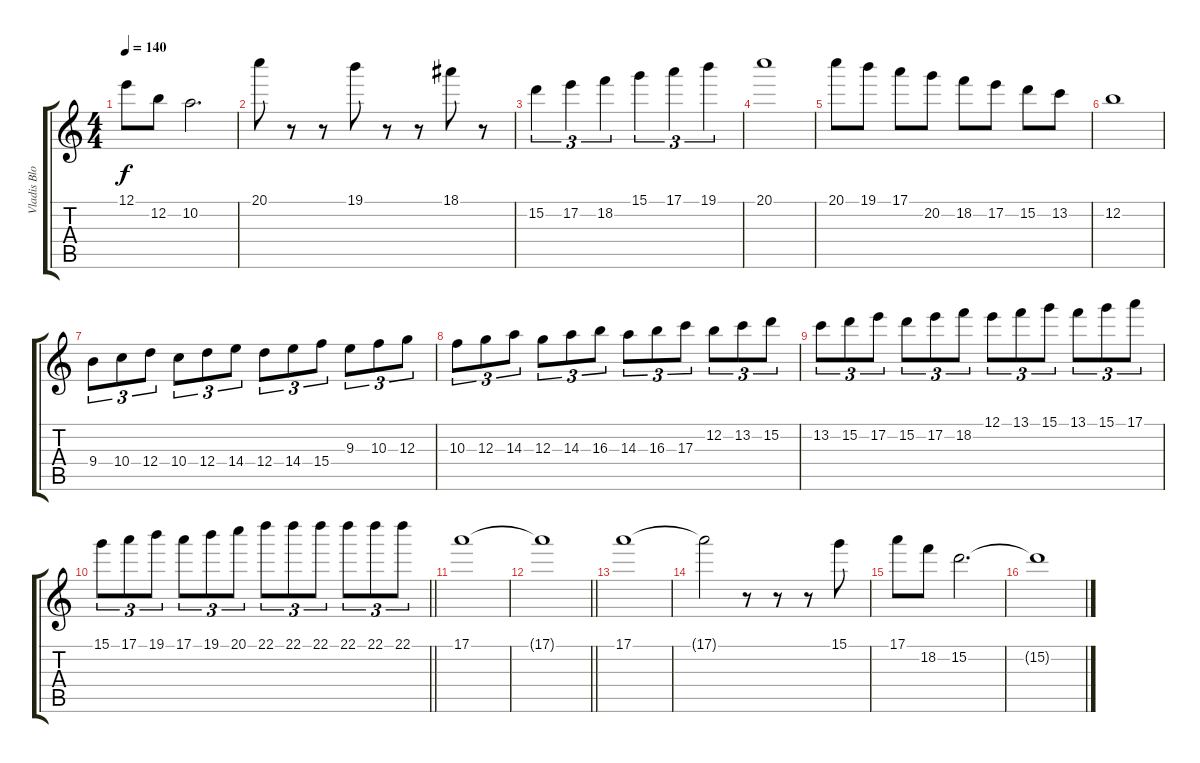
\track ("Vladis Blooder" "Vladis Blo") {instrument distortionguitar bank 22}
\staff {score tabs}
\tuning (E4 B3 G3 D3 A2 E2) {hide}
\ts (4 4)
\tempo 140
\clef g2
\ks c
12.1.8{dy f} 12.2.8 10.2.2{d} |
20.1.8 r.8 r.8 19.1.8 r.8 r.8 18.1.8 r.8 |
15.2.4{tu (3 2)} 17.2.4{tu (3 2)} 18.2.4{tu (3 2)} 15.1.4{tu (3 2)} 17.1.4{tu (3 2)} 19.1.4{tu (3 2)} |
20.1.1 |
20.1.8 19.1.8 17.1.8 20.2.8 18.2.8 17.2.8 15.2.8 13.2.8 |
12.2.1 |
9.4.8{tu (3 2)} 10.4.8{tu (3 2)} 12.4.8{tu (3 2)} 10.4.8{tu (3 2)} 12.4.8{tu (3 2)} 14.4.8{tu (3 2)} 12.4.8{tu (3 2)} 14.4.8{tu (3 2)} 15.4.8{tu (3 2)} 9.3.8{tu (3 2)} 10.3.8{tu (3 2)} 12.3.8{tu (3 2)} |
10.3.8{tu (3 2)} 12.3.8{tu (3 2)} 14.3.8{tu (3 2)} 12.3.8{tu (3 2)} 14.3.8{tu (3 2)} 16.3.8{tu (3 2)} 14.3.8{tu (3 2)} 16.3.8{tu (3 2)} 17.3.8{tu (3 2)} 12.2.8{tu (3 2)} 13.2.8{tu (3 2)} 15.2.8{tu (3 2)} |
13.2.8{tu (3 2)} 15.2.8{tu (3 2)} 17.2.8{tu (3 2)} 15.2.8{tu (3 2)} 17.2.8{tu (3 2)} 18.2.8{tu (3 2)} 12.1.8{tu (3 2)} 13.1.8{tu (3 2)} 15.1.8{tu (3 2)} 13.1.8{tu (3 2)} 15.1.8{tu (3 2)} 17.1.8{tu (3 2)} |
\barLineRight lightlight
15.1.8{tu (3 2)} 17.1.8{tu (3 2)} 19.1.8{tu (3 2)} 17.1.8{tu (3 2)} 19.1.8{tu (3 2)} 20.1.8{tu (3 2)} 22.1.8{tu (3 2)} 22.1.8{tu (3 2)} 22.1.8{tu (3 2)} 22.1.8{tu (3 2)} 22.1.8{tu (3 2)} 22.1.8{tu (3 2)} |
17.1.1 |
\barLineRight lightlight
17.1{t}.1 |
17.1.1 |
17.1{t}.2 r.8 r.8 r.8 15.1.8 |
17.1.8 18.2.8 15.2.2{d} |
15.2{t}.1
